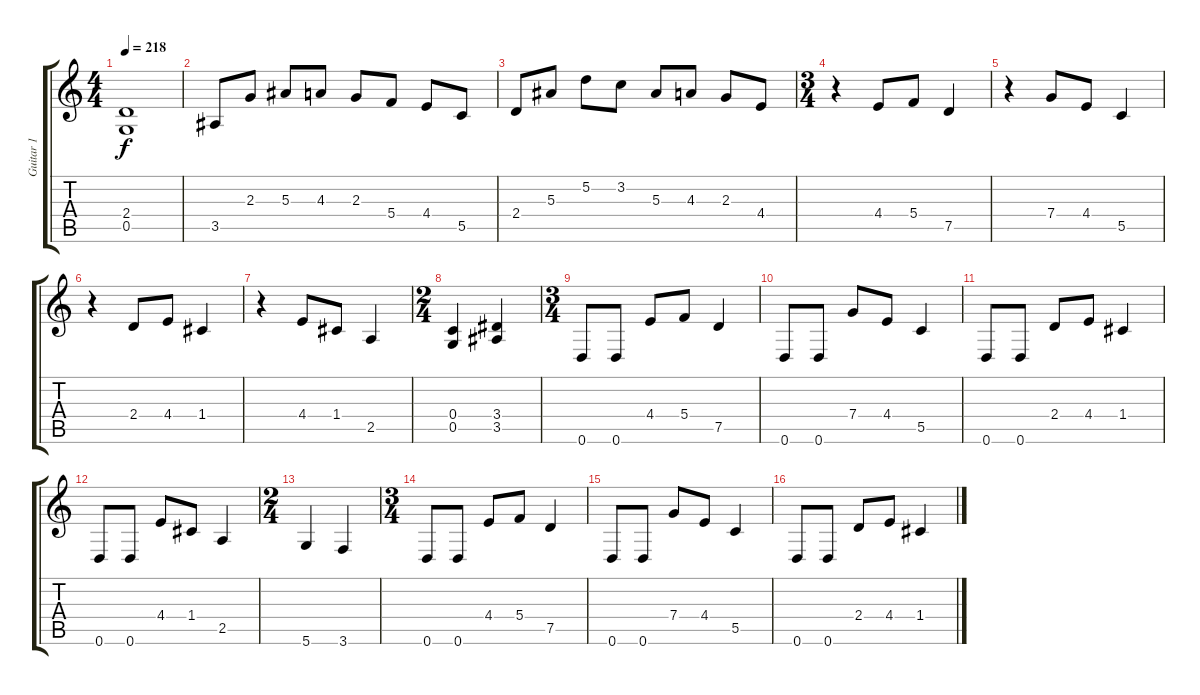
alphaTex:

\track ("Guitar 1" "Guitar 1") {instrument distortionguitar}
\staff {score tabs}
\tuning (D4 A3 F3 C3 G2 D2) {hide}
\ts (4 4)
\tempo 218
\clef g2
\ks c
(2.4 0.5).1{dy f} |
3.5.8 2.3.8 5.3.8 4.3.8 2.3.8 5.4.8 4.4.8 5.5.8 |
2.4.8 5.3.8 5.2.8 3.2.8 5.3.8 4.3.8 2.3.8 4.4.8 |
\ts (3 4)
r.4 4.4.8 5.4.8 7.5.4 |
r.4 7.4.8 4.4.8 5.5.4 |
r.4 2.4.8 4.4.8 1.4.4 |
r.4 4.4.8 1.4.8 2.5.4 |
\ts (2 4)
(0.4 0.5).4 (3.4 3.5).4 |
\ts (3 4)
0.6.8 0.6.8 4.4.8 5.4.8 7.5.4 |
0.6.8 0.6.8 7.4.8 4.4.8 5.5.4 |
0.6.8 0.6.8 2.4.8 4.4.8 1.4.4 |
0.6.8 0.6.8 4.4.8 1.4.8 2.5.4 |
\ts (2 4)
5.6.4 3.6.4 |
\ts (3 4)
0.6.8 0.6.8 4.4.8 5.4.8 7.5.4 |
0.6.8 0.6.8 7.4.8 4.4.8 5.5.4 |
0.6.8 0.6.8 2.4.8 4.4.8 1.4.4
